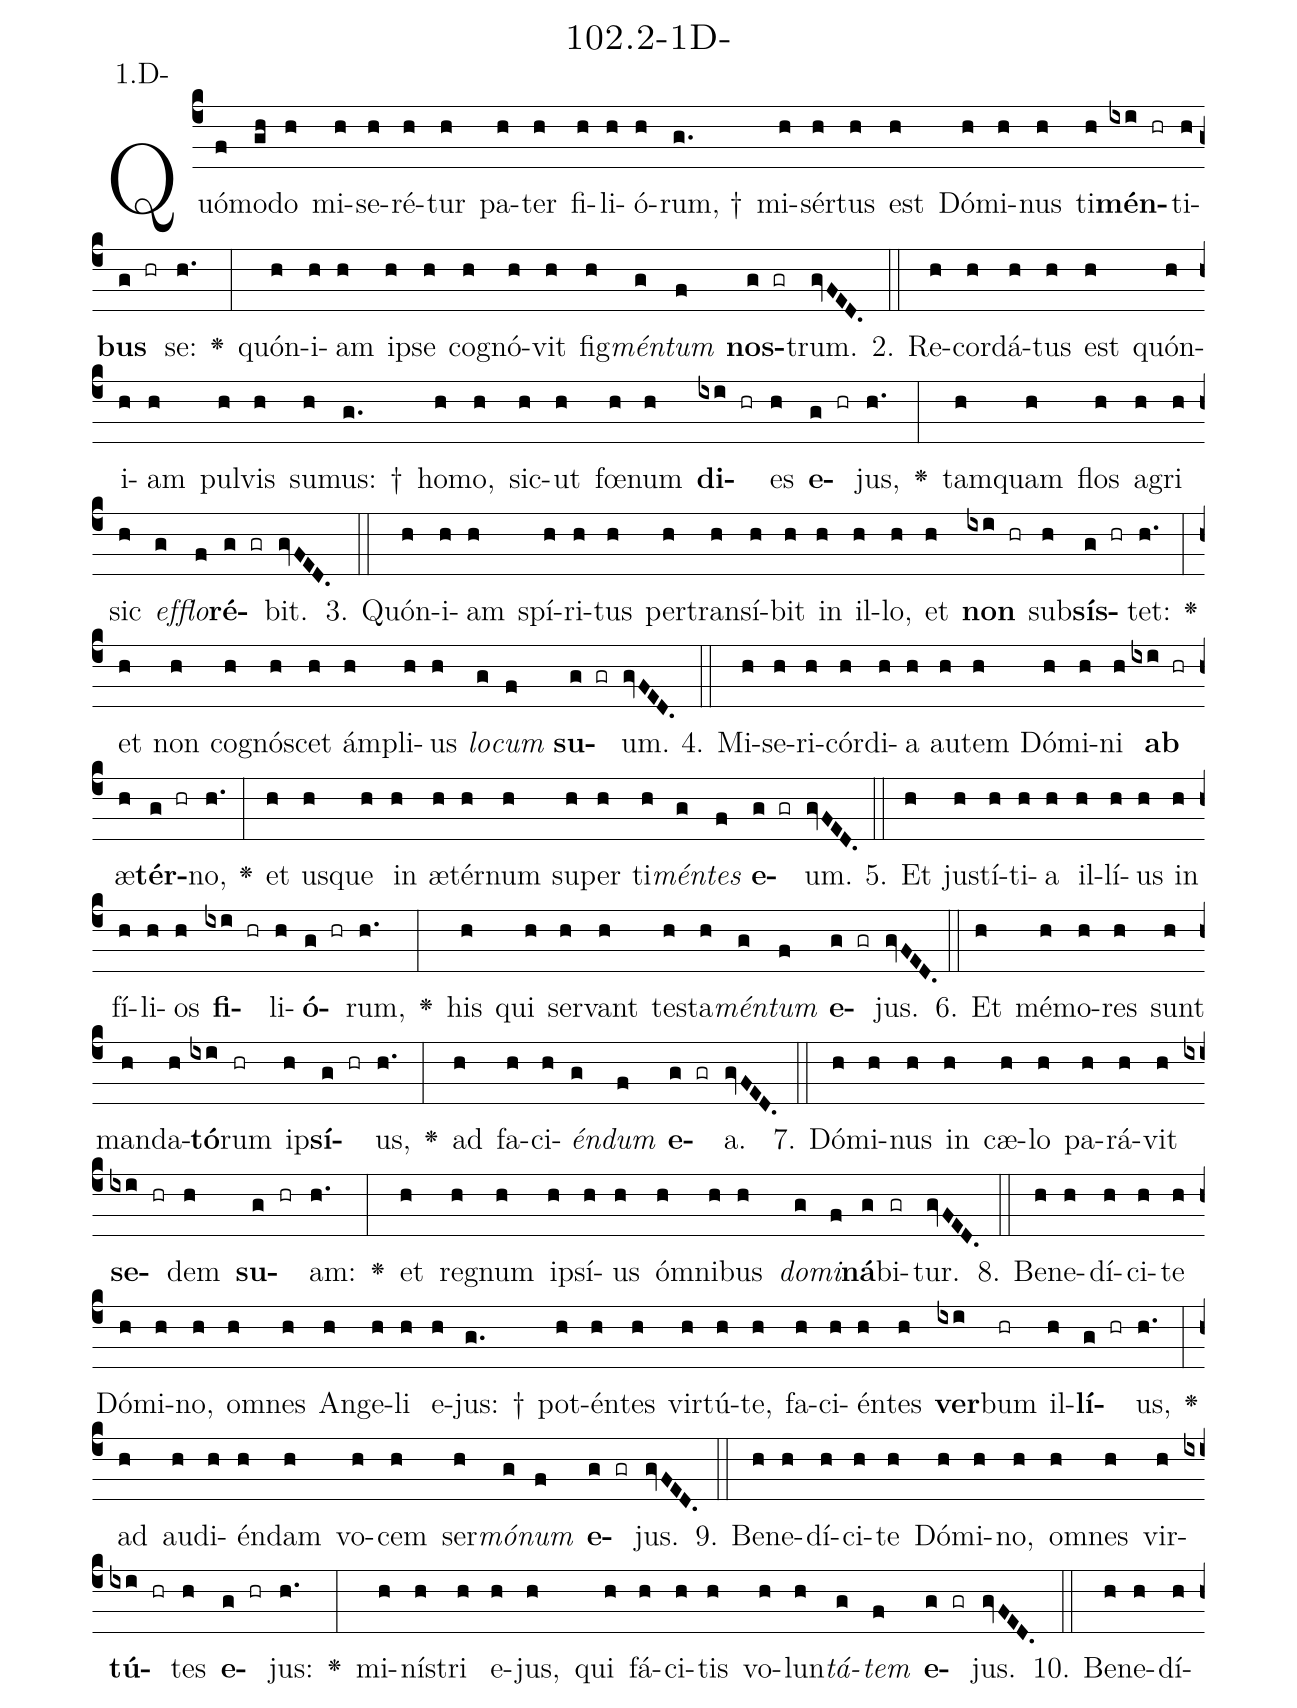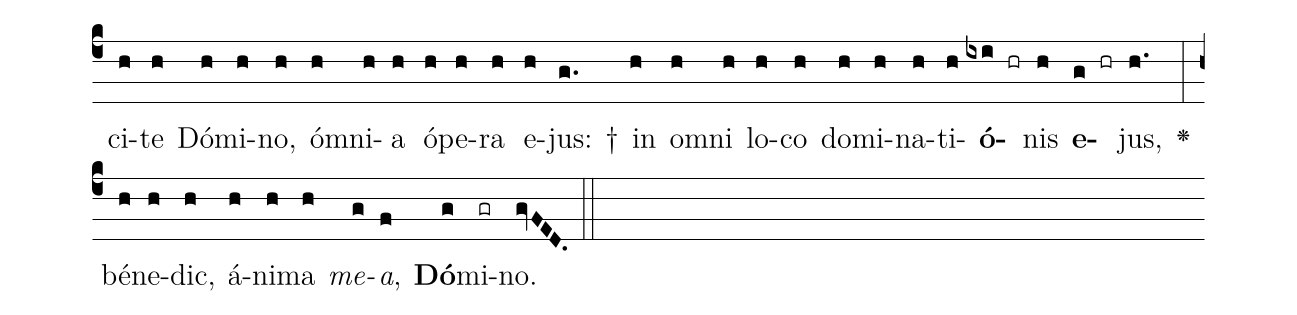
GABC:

name: 102.2-1D-;
annotation: 1.D-;
%%
(c4)Quó(f)mo(gh)do(h) mi(h)se(h)ré(h)tur(h) pa(h)ter(h) fi(h)li(h)ó(h)rum, †(g.) mi(h)sér(h)tus(h) est(h) Dó(h)mi(h)nus(h) ti(h)<b>mén</b>(ixi hr)ti(h)<b>bus</b>(g hr) se:(h.) <v>\greheightstar</v>(:) quón(h)i(h)am(h) ip(h)se(h) co(h)gnó(h)vit(h) fig(h)<i>mén</i>(g)<i>tum</i>(f) <b>nos</b>(g gr)trum.(gvFED.) (::)
2. Re(h)cor(h)dá(h)tus(h) est(h) quón(h)i(h)am(h) pul(h)vis(h) su(h)mus: †(g.) ho(h)mo,(h) sic(h)ut(h) fœ(h)num(h) <b>di</b>(ixi hr)es(h) <b>e</b>(g hr)jus,(h.) <v>\greheightstar</v>(:) tam(h)quam(h) flos(h) a(h)gri(h) sic(h) <i>ef</i>(g)<i>flo</i>(f)<b>ré</b>(g gr)bit.(gvFED.) (::)
3. Quón(h)i(h)am(h) spí(h)ri(h)tus(h) per(h)trans(h)í(h)bit(h) in(h) il(h)lo,(h) et(h) <b>non</b>(ixi hr) sub(h)<b>sís</b>(g hr)tet:(h.) <v>\greheightstar</v>(:) et(h) non(h) co(h)gnó(h)scet(h) ám(h)pli(h)us(h) <i>lo</i>(g)<i>cum</i>(f) <b>su</b>(g gr)um.(gvFED.) (::)
4. Mi(h)se(h)ri(h)cór(h)di(h)a(h) au(h)tem(h) Dó(h)mi(h)ni(h) <b>ab</b>(ixi hr) æ(h)<b>tér</b>(g hr)no,(h.) <v>\greheightstar</v>(:) et(h) us(h)que(h) in(h) æ(h)tér(h)num(h) su(h)per(h) ti(h)<i>mén</i>(g)<i>tes</i>(f) <b>e</b>(g gr)um.(gvFED.) (::)
5. Et(h) jus(h)tí(h)ti(h)a(h) il(h)lí(h)us(h) in(h) fí(h)li(h)os(h) <b>fi</b>(ixi hr)li(h)<b>ó</b>(g hr)rum,(h.) <v>\greheightstar</v>(:) his(h) qui(h) ser(h)vant(h) tes(h)ta(h)<i>mén</i>(g)<i>tum</i>(f) <b>e</b>(g gr)jus.(gvFED.) (::)
6. Et(h) mé(h)mo(h)res(h) sunt(h) man(h)da(h)<b>tó</b>(ixi)rum(hr) ip(h)<b>sí</b>(g hr)us,(h.) <v>\greheightstar</v>(:) ad(h) fa(h)ci(h)<i>én</i>(g)<i>dum</i>(f) <b>e</b>(g gr)a.(gvFED.) (::)
7. Dó(h)mi(h)nus(h) in(h) cæ(h)lo(h) pa(h)rá(h)vit(h) <b>se</b>(ixi hr)dem(h) <b>su</b>(g hr)am:(h.) <v>\greheightstar</v>(:) et(h) re(h)gnum(h) ip(h)sí(h)us(h) óm(h)ni(h)bus(h) <i>do</i>(g)<i>mi</i>(f)<b>ná</b>(g)bi(gr)tur.(gvFED.) (::)
8. Be(h)ne(h)dí(h)ci(h)te(h) Dó(h)mi(h)no,(h) om(h)nes(h) An(h)ge(h)li(h) e(h)jus: †(g.) pot(h)én(h)tes(h) vir(h)tú(h)te,(h) fa(h)ci(h)én(h)tes(h) <b>ver</b>(ixi)bum(hr) il(h)<b>lí</b>(g hr)us,(h.) <v>\greheightstar</v>(:) ad(h) au(h)di(h)én(h)dam(h) vo(h)cem(h) ser(h)<i>mó</i>(g)<i>num</i>(f) <b>e</b>(g gr)jus.(gvFED.) (::)
9. Be(h)ne(h)dí(h)ci(h)te(h) Dó(h)mi(h)no,(h) om(h)nes(h) vir(h)<b>tú</b>(ixi hr)tes(h) <b>e</b>(g hr)jus:(h.) <v>\greheightstar</v>(:) mi(h)nís(h)tri(h) e(h)jus,(h) qui(h) fá(h)ci(h)tis(h) vo(h)lun(h)<i>tá</i>(g)<i>tem</i>(f) <b>e</b>(g gr)jus.(gvFED.) (::)
10. Be(h)ne(h)dí(h)ci(h)te(h) Dó(h)mi(h)no,(h) óm(h)ni(h)a(h) ó(h)pe(h)ra(h) e(h)jus: †(g.) in(h) om(h)ni(h) lo(h)co(h) do(h)mi(h)na(h)ti(h)<b>ó</b>(ixi hr)nis(h) <b>e</b>(g hr)jus,(h.) <v>\greheightstar</v>(:) bé(h)ne(h)dic,(h) á(h)ni(h)ma(h) <i>me</i>(g)<i>a</i>,(f) <b>Dó</b>(g)mi(gr)no.(gvFED.) (::)
